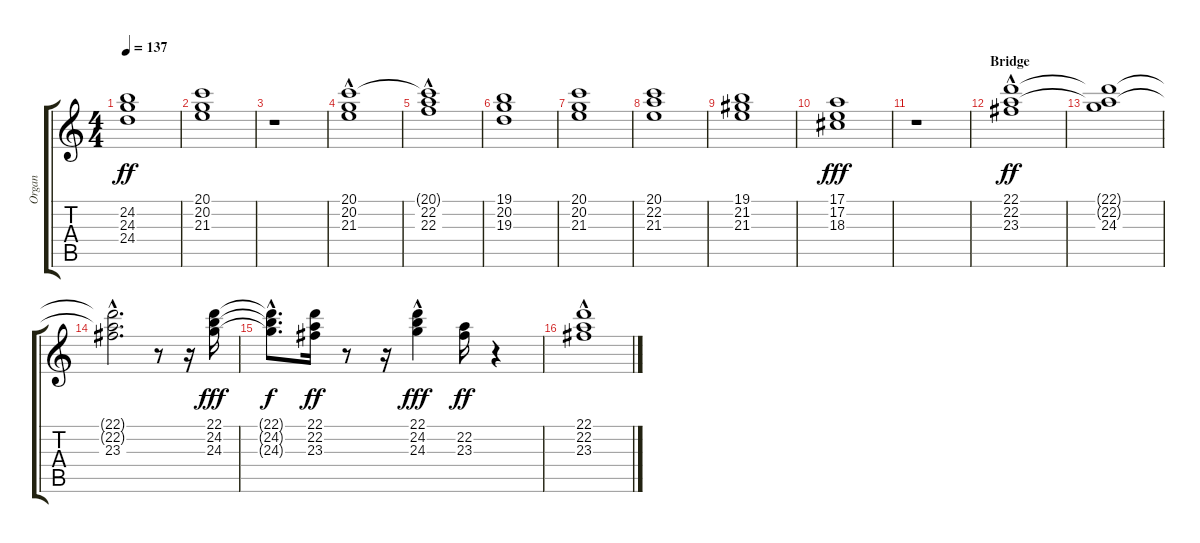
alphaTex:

\track ("Organ" "Organ") {instrument rockorgan}
\staff {score tabs}
\tuning (E4 B3 G3 D3 A2 E2) {hide}
\ts (4 4)
\tempo 137
\clef g2
\ks c
(24.2 24.3 24.4).1{dy ff} |
(20.1 20.2 21.3).1 |
r.1 |
(20.1 20.2 21.3{hac}).1 |
(20.1{t} 22.2 22.3{hac}).1 |
(19.1 20.2 19.3).1 |
(20.1 20.2 21.3).1 |
(20.1 22.2 21.3).1 |
(19.1 21.2 21.3).1 |
(17.1 17.2 18.3).1{dy fff} |
r.1 |
\section ("" "Bridge")
(22.1 22.2 23.3{hac}).1{dy ff} |
(22.1{t} 22.2{t} 24.3).1 |
(22.1{hac t} 22.2{hac t} 23.3{hac}).2{d} r.8 r.16 (22.1 24.2 24.3).16{dy fff volume 15} |
(22.1{hac t} 24.2{hac t} 24.3{hac t}).8{d dy f} (22.1 22.2 23.3).16{dy ff} r.8 r.16 (22.1 24.2{hac} 24.3{hac}).4{dy fff} (22.2 23.3).16{dy ff} r.4 |
(22.1 22.2 23.3{hac}).1{volume 12}
